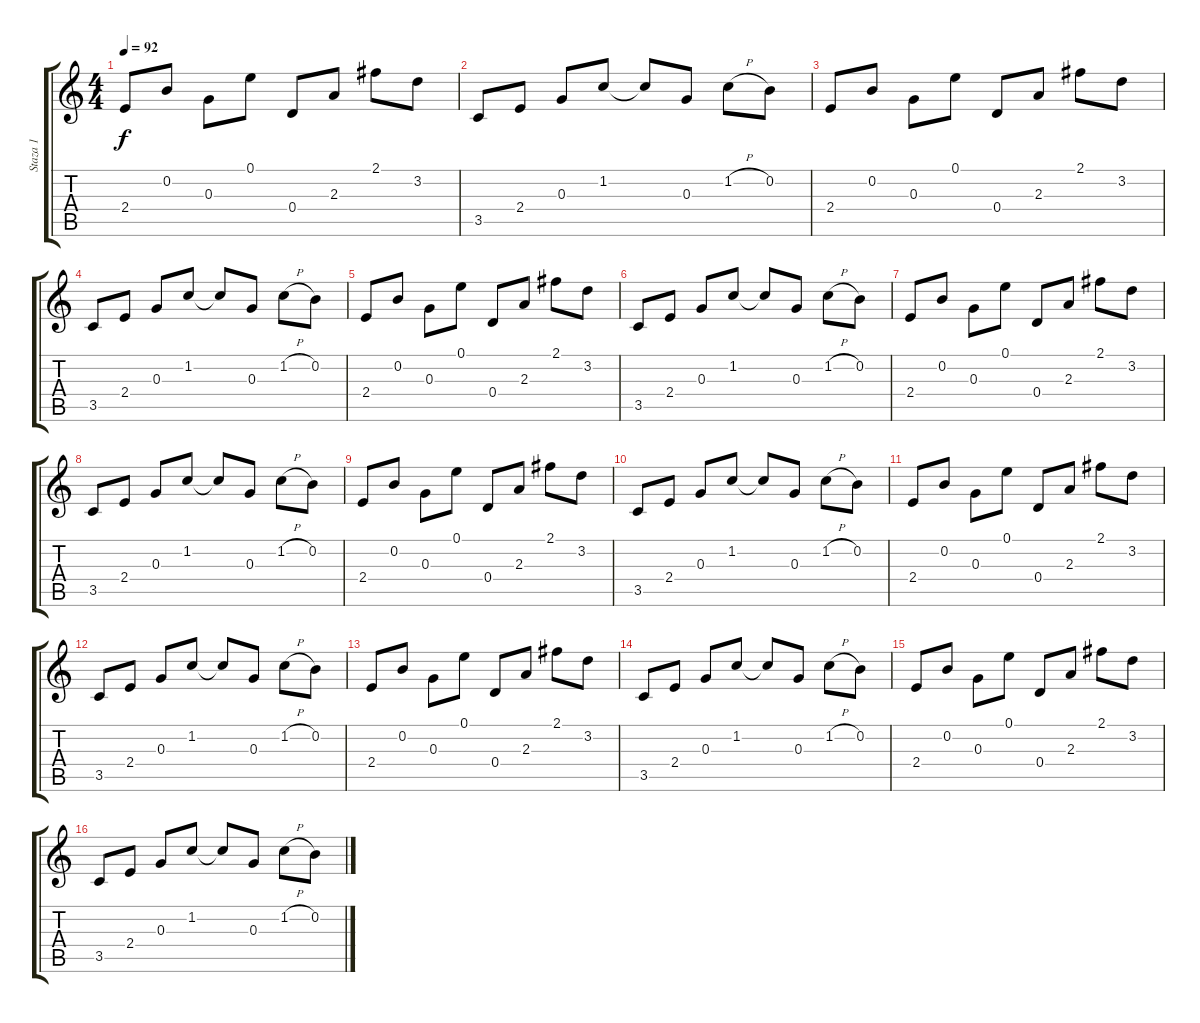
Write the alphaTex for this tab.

\track ("Staza 1" "Staza 1") {instrument acousticguitarsteel}
\staff {score tabs}
\tuning (E4 B3 G3 D3 A2 E2) {hide}
\ts (4 4)
\tempo 92
\clef g2
\ks c
2.4.8{dy f instrument acousticguitarsteel} 0.2.8 0.3.8 0.1.8 0.4.8 2.3.8 2.1.8 3.2.8 |
3.5.8 2.4.8 0.3.8 1.2.8 1.2{t}.8 0.3.8 1.2{h}.8 0.2.8 |
2.4.8 0.2.8 0.3.8 0.1.8 0.4.8 2.3.8 2.1.8 3.2.8 |
3.5.8 2.4.8 0.3.8 1.2.8 1.2{t}.8 0.3.8 1.2{h}.8 0.2.8 |
2.4.8 0.2.8 0.3.8 0.1.8 0.4.8 2.3.8 2.1.8 3.2.8 |
3.5.8 2.4.8 0.3.8 1.2.8 1.2{t}.8 0.3.8 1.2{h}.8 0.2.8 |
2.4.8 0.2.8 0.3.8 0.1.8 0.4.8 2.3.8 2.1.8 3.2.8 |
3.5.8 2.4.8 0.3.8 1.2.8 1.2{t}.8 0.3.8 1.2{h}.8 0.2.8 |
2.4.8 0.2.8 0.3.8 0.1.8 0.4.8 2.3.8 2.1.8 3.2.8 |
3.5.8 2.4.8 0.3.8 1.2.8 1.2{t}.8 0.3.8 1.2{h}.8 0.2.8 |
2.4.8 0.2.8 0.3.8 0.1.8 0.4.8 2.3.8 2.1.8 3.2.8 |
3.5.8 2.4.8 0.3.8 1.2.8 1.2{t}.8 0.3.8 1.2{h}.8 0.2.8 |
2.4.8 0.2.8 0.3.8 0.1.8 0.4.8 2.3.8 2.1.8 3.2.8 |
3.5.8 2.4.8 0.3.8 1.2.8 1.2{t}.8 0.3.8 1.2{h}.8 0.2.8 |
2.4.8 0.2.8 0.3.8 0.1.8 0.4.8 2.3.8 2.1.8 3.2.8 |
3.5.8 2.4.8 0.3.8 1.2.8 1.2{t}.8 0.3.8 1.2{h}.8 0.2.8
